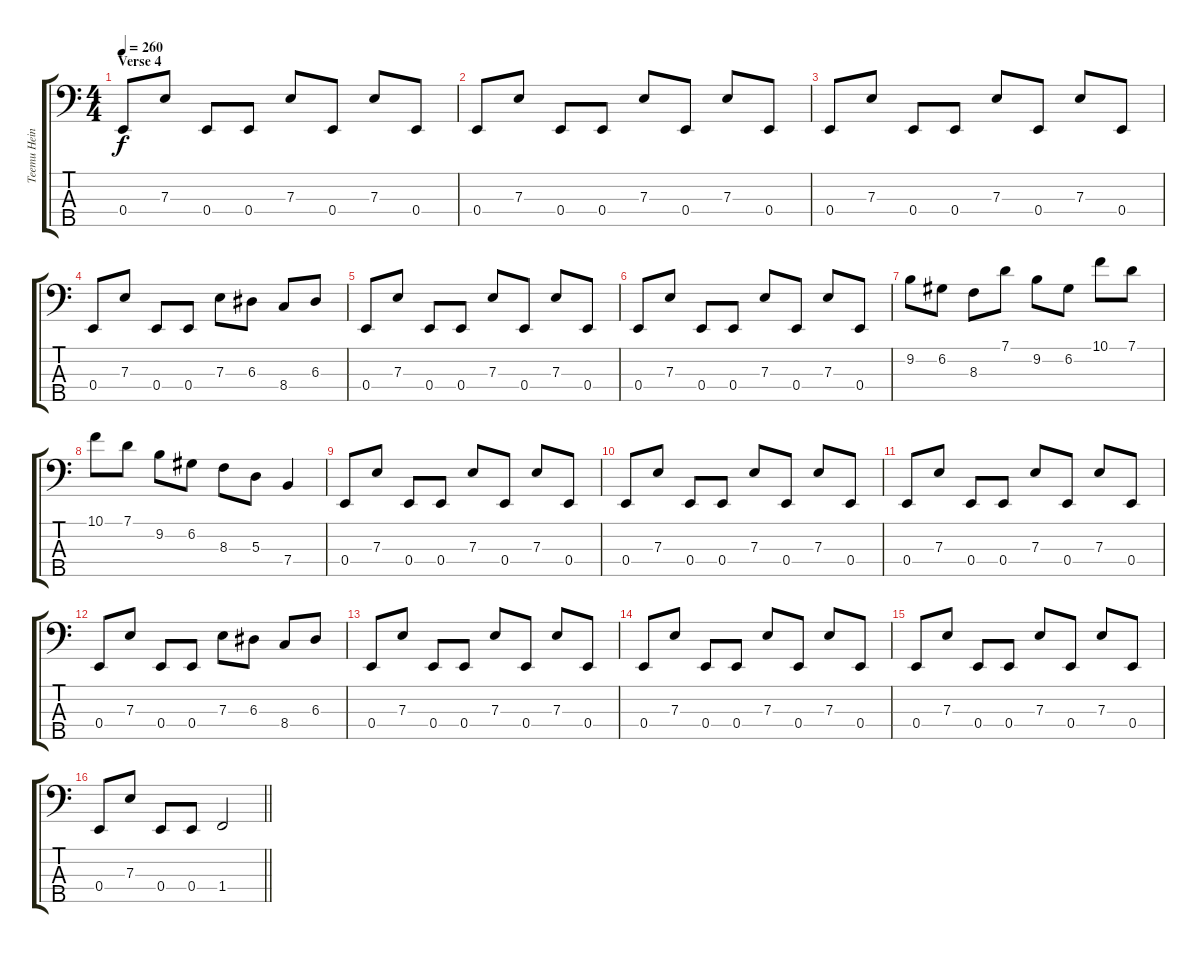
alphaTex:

\track ("Teemu Heinola (bass)" "Teemu Hein") {instrument electricbasspick}
\staff {score tabs}
\tuning (G2 D2 A1 E1 B0) {hide}
\ts (4 4)
\section ("" "Verse 4")
\tempo 260
\clef f4
\ks aminor
0.4.8{dy f} 7.3.8 0.4.8 0.4.8 7.3.8 0.4.8 7.3.8 0.4.8 |
0.4.8 7.3.8 0.4.8 0.4.8 7.3.8 0.4.8 7.3.8 0.4.8 |
0.4.8 7.3.8 0.4.8 0.4.8 7.3.8 0.4.8 7.3.8 0.4.8 |
0.4.8 7.3.8 0.4.8 0.4.8 7.3.8 6.3.8 8.4.8 6.3.8 |
0.4.8 7.3.8 0.4.8 0.4.8 7.3.8 0.4.8 7.3.8 0.4.8 |
0.4.8 7.3.8 0.4.8 0.4.8 7.3.8 0.4.8 7.3.8 0.4.8 |
9.2.8 6.2.8 8.3.8 7.1.8 9.2.8 6.2.8 10.1.8 7.1.8 |
10.1.8 7.1.8 9.2.8 6.2.8 8.3.8 5.3.8 7.4.4 |
0.4.8 7.3.8 0.4.8 0.4.8 7.3.8 0.4.8 7.3.8 0.4.8 |
0.4.8 7.3.8 0.4.8 0.4.8 7.3.8 0.4.8 7.3.8 0.4.8 |
0.4.8 7.3.8 0.4.8 0.4.8 7.3.8 0.4.8 7.3.8 0.4.8 |
0.4.8 7.3.8 0.4.8 0.4.8 7.3.8 6.3.8 8.4.8 6.3.8 |
0.4.8 7.3.8 0.4.8 0.4.8 7.3.8 0.4.8 7.3.8 0.4.8 |
0.4.8 7.3.8 0.4.8 0.4.8 7.3.8 0.4.8 7.3.8 0.4.8 |
0.4.8 7.3.8 0.4.8 0.4.8 7.3.8 0.4.8 7.3.8 0.4.8 |
\barLineRight lightlight
0.4.8 7.3.8 0.4.8 0.4.8 1.4.2
